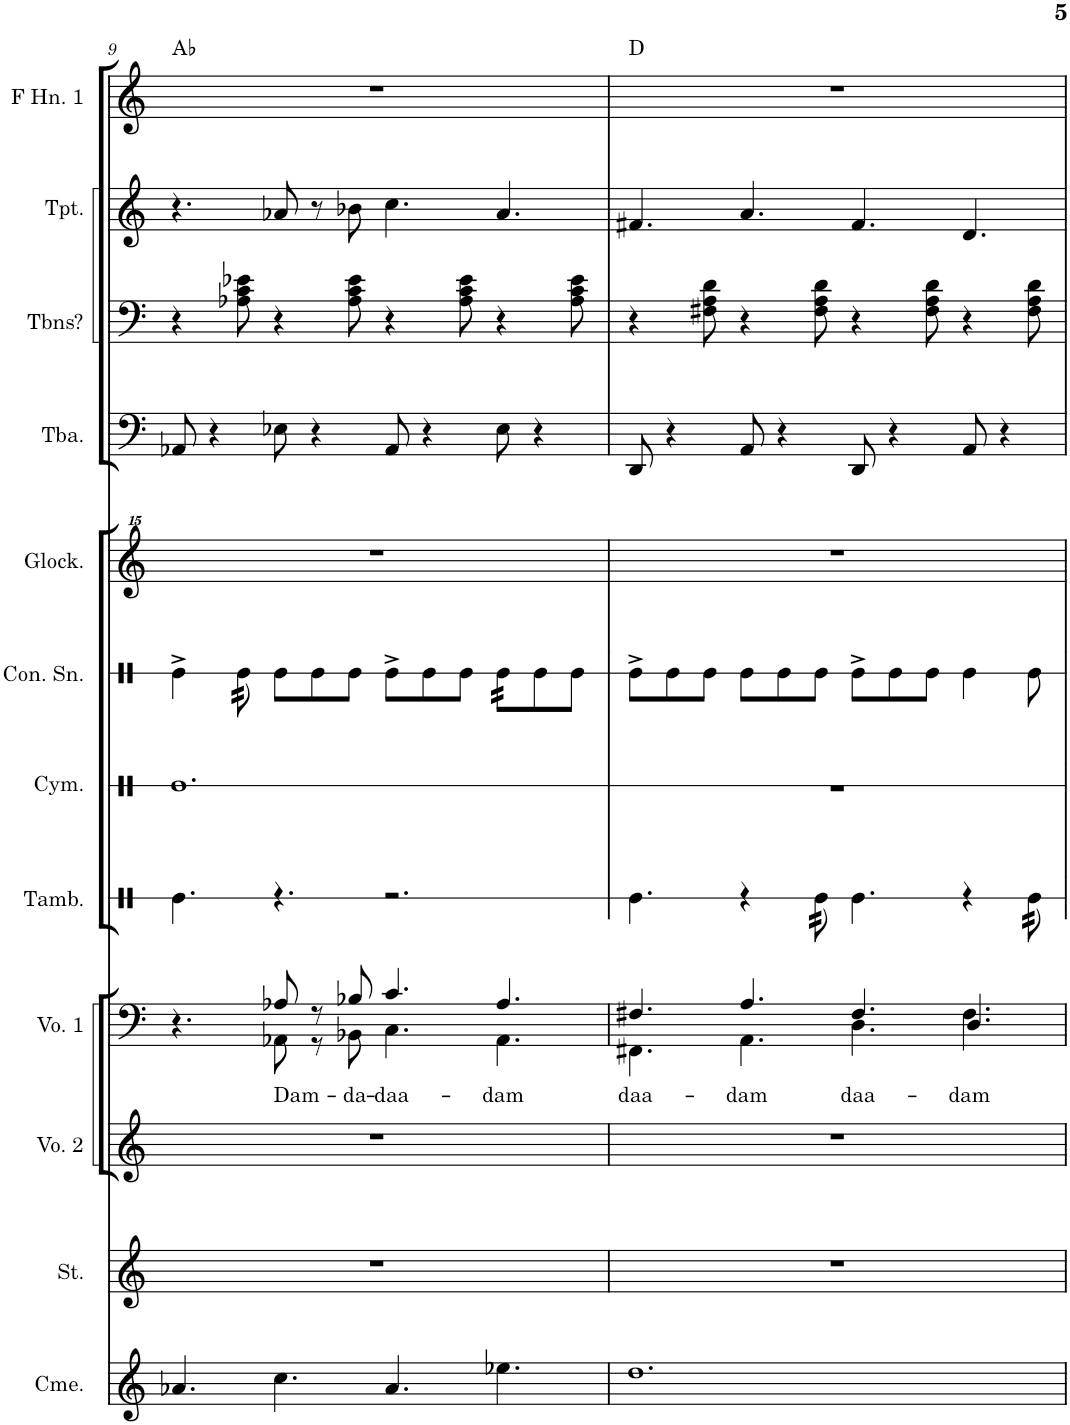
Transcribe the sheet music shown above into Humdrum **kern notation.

**kern	**kern	**kern	**kern	**text	**kern	**kern	**kern	**kern	**kern	**kern
*part10	*part9	*part8	*part7	*part7	*part6	*part5	*part4	*part3	*part2	*part1
*staff10	*staff9	*staff8	*staff7	*staff7	*staff6	*staff5	*staff4	*staff3	*staff2	*staff1
*I"Chimes	*I"Strings	*I"Voice 2	*I"Voice 1	*	*I"Concert Snare Drum	*I"Glockenspiel	*I"Tuba	*I"Trombones?	*I"Trumpet	*I"Horn in F 1
*I'Cme.	*I'St.	*I'Vo. 2	*I'Vo. 1	*	*I'Con. Sn.	*I'Glock.	*I'Tba.	*I'Tbns?	*I'Tpt.	*
!!LO:PB:g=z
*clefG2	*clefG2	*clefG2	*clefF4	*	*clefX	*clefG^^2	*clefF4	*clefF4	*clefG2	*clefG2
*	*	*	*	*	*	*	*	*	*ITrd1c2	*ITrd4c7
*k[]	*k[]	*k[]	*k[]	*	*k[]	*k[]	*k[]	*k[]	*k[]	*k[]
*M12/8	*M12/8	*M12/8	*M12/8	*	*M12/8	*M12/8	*M12/8	*M12/8	*M12/8	*M12/8
=9	=9	=9	=9	=9	=9	=9	=9	=9	=9	=9
*	*	*	*^	*	*	*	*	*	*	*
!	!	!	!	!	!	!	!	!	!	!	!LO:TX:a:t=A♭
4.a-X/	1.r	1.r	4.r	4.ryy	.	4Re^\	1.r	8AA-X/	4r	4.r	1.r
.	.	.	.	.	.	.	.	4r	.	.	.
*	*	*	*	*	*	*tremolo	*	*	*	*	*
.	.	.	.	.	.	32Re\	.	.	8A-X\ 8c\ 8e-X\	.	.
.	.	.	.	.	.	32Re\	.	.	.	.	.
.	.	.	.	.	.	32Re\	.	.	.	.	.
.	.	.	.	.	.	32Re\	.	.	.	.	.
*	*	*	*	*	*	*Xtremolo	*	*	*	*	*
!	!	!	!	!	!LO:LY:b	!	!	!	!	!	!
4.cc\	.	.	8A-X/	8AA-X\	Dam-	8Re\L	.	8E-X\	4r	8a-X/	.
.	.	.	8r	8r	.	8Re\	.	4r	.	8r	.
!	!	!	!	!	!LO:LY:b	!	!	!	!	!	!
.	.	.	8B-X/	8BB-X\	-da-	8Re\J	.	.	8A-\ 8c\ 8e-\	8b-X\	.
!	!	!	!	!	!LO:LY:b	!	!	!	!	!	!
4.a-/	.	.	4.c/	4.C\	-daa-	8Re^\L	.	8AA-/	4r	4.cc\	.
.	.	.	.	.	.	8Re\	.	4r	.	.	.
.	.	.	.	.	.	8Re\J	.	.	8A-\ 8c\ 8e-\	.	.
!	!	!	!	!	!LO:LY:b	!	!	!	!	!	!
*	*	*	*	*	*	*tremolo	*	*	*	*	*
4.ee-X\	.	.	4.A-/	4.AA-\	-dam	32Re\LLL	.	8E-\	4r	4.a-/	.
.	.	.	.	.	.	32Re\	.	.	.	.	.
.	.	.	.	.	.	32Re\	.	.	.	.	.
.	.	.	.	.	.	32Re\	.	.	.	.	.
*	*	*	*	*	*	*Xtremolo	*	*	*	*	*
.	.	.	.	.	.	8Re\	.	4r	.	.	.
.	.	.	.	.	.	8Re\J	.	.	8A-\ 8c\ 8e-\	.	.
=10	=10	=10	=10	=10	=10	=10	=10	=10	=10	=10	=10
!	!	!	!	!	!	!	!	!	!	!	!LO:TX:a:t=D
!	!	!	!	!	!LO:LY:b	!	!	!	!	!	!
1.dd	1.r	1.r	4.F#X/	4.FF#X\	daa-	8Re^\L	1.r	8DD/	4r	4.f#X/	1.r
.	.	.	.	.	.	8Re\	.	4r	.	.	.
.	.	.	.	.	.	8Re\J	.	.	8F#X\ 8A\ 8d\	.	.
!	!	!	!	!	!LO:LY:b	!	!	!	!	!	!
.	.	.	4.A/	4.AA\	-dam	8Re\L	.	8AA/	4r	4.a/	.
.	.	.	.	.	.	8Re\	.	4r	.	.	.
.	.	.	.	.	.	8Re\J	.	.	8F#\ 8A\ 8d\	.	.
!	!	!	!	!	!LO:LY:b	!	!	!	!	!	!
.	.	.	4.F#/	4.D\	daa-	8Re^\L	.	8DD/	4r	4.f#/	.
.	.	.	.	.	.	8Re\	.	4r	.	.	.
.	.	.	.	.	.	8Re\J	.	.	8F#\ 8A\ 8d\	.	.
!	!	!	!	!	!LO:LY:b	!	!	!	!	!	!
.	.	.	4.D/	4.F#\	-dam	4Re\	.	8AA/	4r	4.d/	.
.	.	.	.	.	.	.	.	4r	.	.	.
.	.	.	.	.	.	8Re\	.	.	8F#\ 8A\ 8d\	.	.
*	*	*	*v	*v	*	*	*	*	*	*	*
=	=	=	=	=	=	=	=	=	=	=
*-	*-	*-	*-	*-	*-	*-	*-	*-	*-	*-
